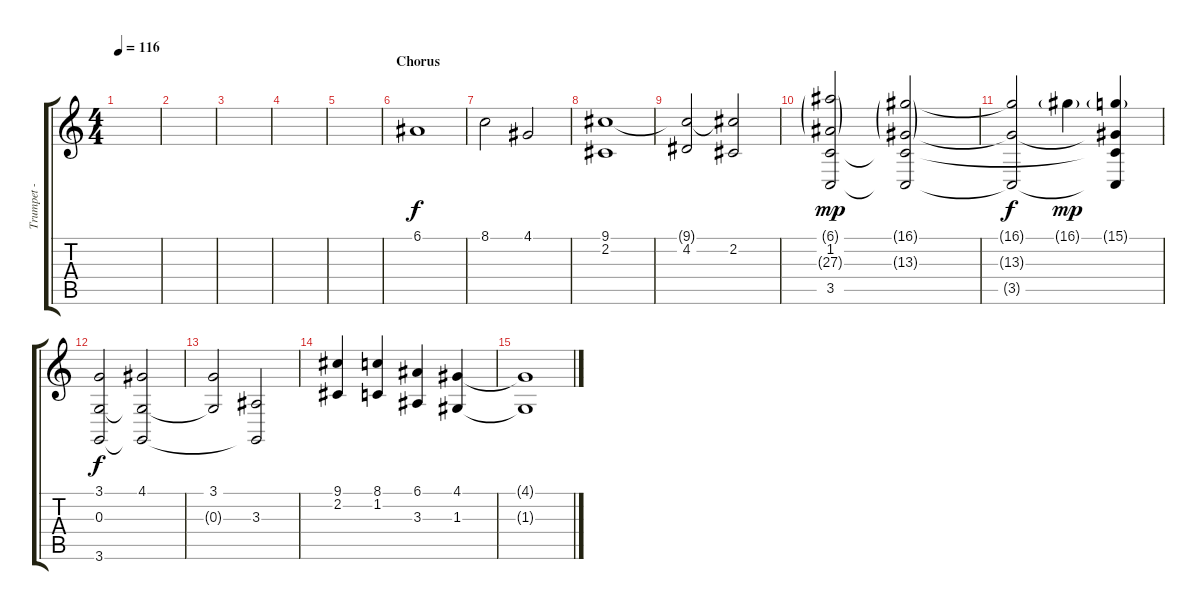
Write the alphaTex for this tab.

\track ("Trumpet - Pavel Skopal(guest)" "Trumpet - ") {instrument trumpet}
\staff {score tabs}
\tuning (E4 B3 G3 D3 A2 E2) {hide}
\ts (4 4)
\tempo 116
\clef g2
\ks c
|
|
|
|
|
\section ("" "Chorus")
6.1.1 |
8.1.2 4.1.2 |
(9.1 2.2).1 |
(9.1{t} 4.2).2 (9.1{t} 2.2).2 |
(6.1{g} 1.2 27.3{g} 3.5).2{dy mp} (16.1{g} 1.2{t} 13.3{g} 3.5{t}).2 |
(16.1{t} 13.3{t} 3.5{t}).2{dy f} 16.1{g}.4{dy mp} (15.1{g} 1.2{t} 13.3{t} 3.5{t}).4 |
(3.1 0.3 3.6).2{dy f} (4.1 0.3{t} 3.6{t}).2 |
(3.1 0.3{t}).2 (3.3 3.6{t}).2 |
(9.1 2.2).4 (8.1 1.2).4 (6.1 3.3).4 (4.1 1.3).4 |
(4.1{t} 1.3{t}).1
